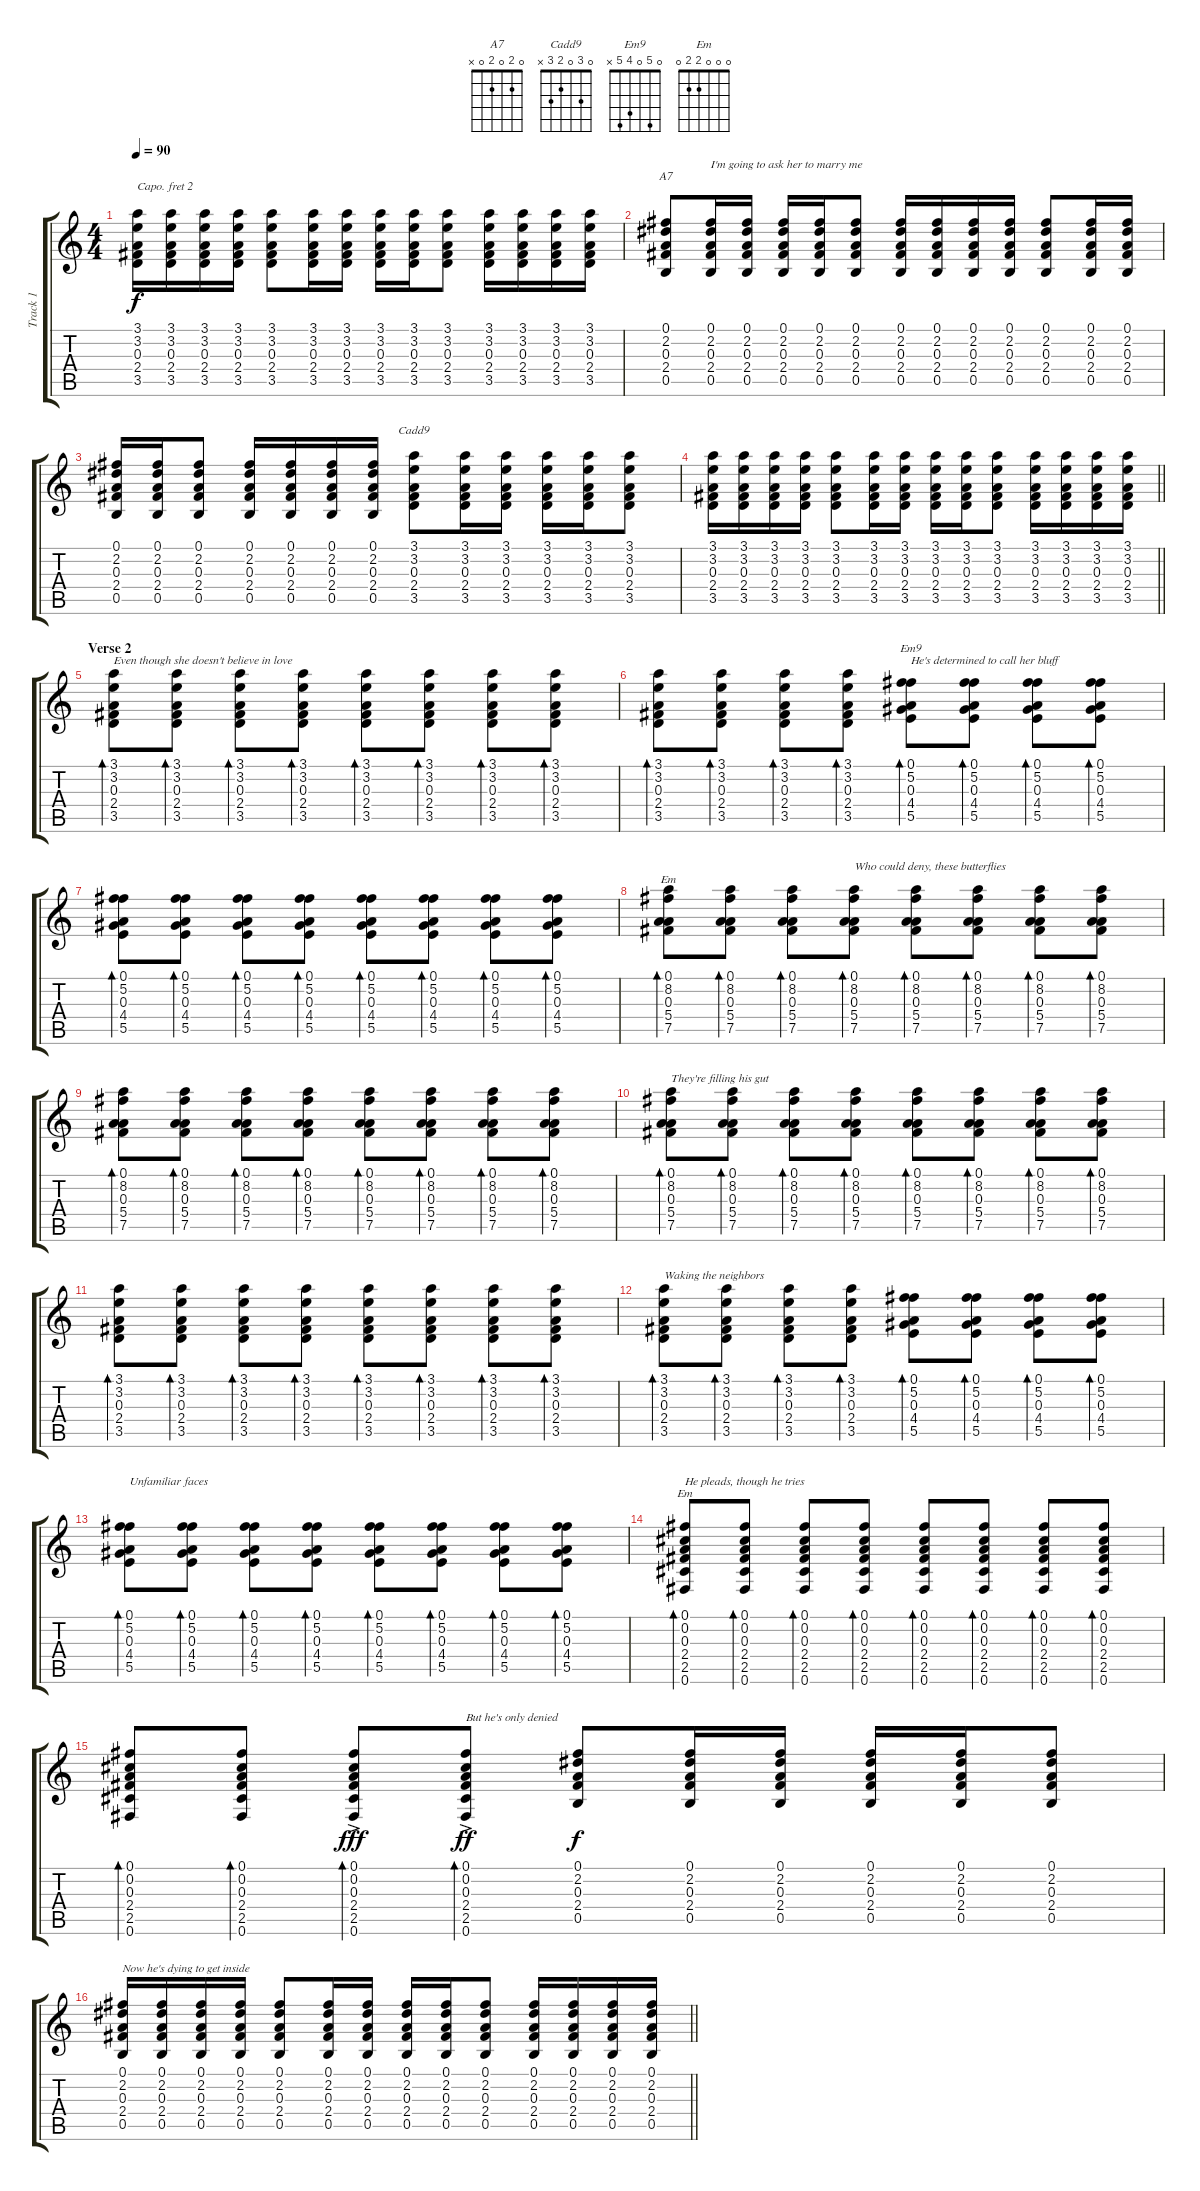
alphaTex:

\track ("Track 1" "Track 1") {instrument acousticguitarsteel}
\staff {score tabs}
\capo 2
\tuning (E4 B3 G3 D3 A2 E2) {hide}
\chord ("A7" 0 2 0 2 0 x)
\chord ("Cadd9" 0 3 0 2 3 x)
\chord ("Em9" 0 5 0 4 5 x)
\chord ("Em" 0 8 0 5 7 x) {firstfret 5}
\chord ("Em" 0 0 0 2 2 0)
\ts (4 4)
\tempo 90
\clef g2
\ks c
(3.1 3.2 0.3 2.4 3.5).16{dy f} (3.1 3.2 0.3 2.4 3.5).16 (3.1 3.2 0.3 2.4 3.5).16 (3.1 3.2 0.3 2.4 3.5).16 (3.1 3.2 0.3 2.4 3.5).8 (3.1 3.2 0.3 2.4 3.5).16 (3.1 3.2 0.3 2.4 3.5).16 (3.1 3.2 0.3 2.4 3.5).16 (3.1 3.2 0.3 2.4 3.5).16 (3.1 3.2 0.3 2.4 3.5).8 (3.1 3.2 0.3 2.4 3.5).16 (3.1 3.2 0.3 2.4 3.5).16 (3.1 3.2 0.3 2.4 3.5).16 (3.1 3.2 0.3 2.4 3.5).16 |
(0.1 2.2 0.3 2.4 0.5).8{ch "A7"} (0.1 2.2 0.3 2.4 0.5).16{txt "I'm going to ask her to marry me"} (0.1 2.2 0.3 2.4 0.5).16 (0.1 2.2 0.3 2.4 0.5).16 (0.1 2.2 0.3 2.4 0.5).16 (0.1 2.2 0.3 2.4 0.5).8 (0.1 2.2 0.3 2.4 0.5).16 (0.1 2.2 0.3 2.4 0.5).16 (0.1 2.2 0.3 2.4 0.5).16 (0.1 2.2 0.3 2.4 0.5).16 (0.1 2.2 0.3 2.4 0.5).8 (0.1 2.2 0.3 2.4 0.5).16 (0.1 2.2 0.3 2.4 0.5).16 |
(0.1 2.2 0.3 2.4 0.5).16 (0.1 2.2 0.3 2.4 0.5).16 (0.1 2.2 0.3 2.4 0.5).8 (0.1 2.2 0.3 2.4 0.5).16 (0.1 2.2 0.3 2.4 0.5).16 (0.1 2.2 0.3 2.4 0.5).16 (0.1 2.2 0.3 2.4 0.5).16 (3.1 3.2 0.3 2.4 3.5).8{ch "Cadd9"} (3.1 3.2 0.3 2.4 3.5).16 (3.1 3.2 0.3 2.4 3.5).16 (3.1 3.2 0.3 2.4 3.5).16 (3.1 3.2 0.3 2.4 3.5).16 (3.1 3.2 0.3 2.4 3.5).8 |
\barLineRight lightlight
(3.1 3.2 0.3 2.4 3.5).16 (3.1 3.2 0.3 2.4 3.5).16 (3.1 3.2 0.3 2.4 3.5).16 (3.1 3.2 0.3 2.4 3.5).16 (3.1 3.2 0.3 2.4 3.5).8 (3.1 3.2 0.3 2.4 3.5).16 (3.1 3.2 0.3 2.4 3.5).16 (3.1 3.2 0.3 2.4 3.5).16 (3.1 3.2 0.3 2.4 3.5).16 (3.1 3.2 0.3 2.4 3.5).8 (3.1 3.2 0.3 2.4 3.5).16 (3.1 3.2 0.3 2.4 3.5).16 (3.1 3.2 0.3 2.4 3.5).16 (3.1 3.2 0.3 2.4 3.5).16 |
\section ("" "Verse 2")
(3.1 3.2 0.3 2.4 3.5).8{bd 60 txt "Even though she doesn't believe in love"} (3.1 3.2 0.3 2.4 3.5).8{bd 60} (3.1 3.2 0.3 2.4 3.5).8{bd 60} (3.1 3.2 0.3 2.4 3.5).8{bd 60} (3.1 3.2 0.3 2.4 3.5).8{bd 60} (3.1 3.2 0.3 2.4 3.5).8{bd 60} (3.1 3.2 0.3 2.4 3.5).8{bd 60} (3.1 3.2 0.3 2.4 3.5).8{bd 60} |
(3.1 3.2 0.3 2.4 3.5).8{bd 60} (3.1 3.2 0.3 2.4 3.5).8{bd 60} (3.1 3.2 0.3 2.4 3.5).8{bd 60} (3.1 3.2 0.3 2.4 3.5).8{bd 60} (0.1 5.2 0.3 4.4 5.5).8{bd 60 ch "Em9" txt "He's determined to call her bluff"} (0.1 5.2 0.3 4.4 5.5).8{bd 60} (0.1 5.2 0.3 4.4 5.5).8{bd 60} (0.1 5.2 0.3 4.4 5.5).8{bd 60} |
(0.1 5.2 0.3 4.4 5.5).8{bd 60} (0.1 5.2 0.3 4.4 5.5).8{bd 60} (0.1 5.2 0.3 4.4 5.5).8{bd 60} (0.1 5.2 0.3 4.4 5.5).8{bd 60} (0.1 5.2 0.3 4.4 5.5).8{bd 60} (0.1 5.2 0.3 4.4 5.5).8{bd 60} (0.1 5.2 0.3 4.4 5.5).8{bd 60} (0.1 5.2 0.3 4.4 5.5).8{bd 60} |
(0.1 8.2 0.3 5.4 7.5).8{bd 60 ch "Em"} (0.1 8.2 0.3 5.4 7.5).8{bd 60} (0.1 8.2 0.3 5.4 7.5).8{bd 60} (0.1 8.2 0.3 5.4 7.5).8{bd 60 txt "Who could deny, these butterflies"} (0.1 8.2 0.3 5.4 7.5).8{bd 60} (0.1 8.2 0.3 5.4 7.5).8{bd 60} (0.1 8.2 0.3 5.4 7.5).8{bd 60} (0.1 8.2 0.3 5.4 7.5).8{bd 60} |
(0.1 8.2 0.3 5.4 7.5).8{bd 60} (0.1 8.2 0.3 5.4 7.5).8{bd 60} (0.1 8.2 0.3 5.4 7.5).8{bd 60} (0.1 8.2 0.3 5.4 7.5).8{bd 60} (0.1 8.2 0.3 5.4 7.5).8{bd 60} (0.1 8.2 0.3 5.4 7.5).8{bd 60} (0.1 8.2 0.3 5.4 7.5).8{bd 60} (0.1 8.2 0.3 5.4 7.5).8{bd 60} |
(0.1 8.2 0.3 5.4 7.5).8{bd 60 txt "They're filling his gut"} (0.1 8.2 0.3 5.4 7.5).8{bd 60} (0.1 8.2 0.3 5.4 7.5).8{bd 60} (0.1 8.2 0.3 5.4 7.5).8{bd 60} (0.1 8.2 0.3 5.4 7.5).8{bd 60} (0.1 8.2 0.3 5.4 7.5).8{bd 60} (0.1 8.2 0.3 5.4 7.5).8{bd 60} (0.1 8.2 0.3 5.4 7.5).8{bd 60} |
(3.1 3.2 0.3 2.4 3.5).8{bd 60} (3.1 3.2 0.3 2.4 3.5).8{bd 60} (3.1 3.2 0.3 2.4 3.5).8{bd 60} (3.1 3.2 0.3 2.4 3.5).8{bd 60} (3.1 3.2 0.3 2.4 3.5).8{bd 60} (3.1 3.2 0.3 2.4 3.5).8{bd 60} (3.1 3.2 0.3 2.4 3.5).8{bd 60} (3.1 3.2 0.3 2.4 3.5).8{bd 60} |
(3.1 3.2 0.3 2.4 3.5).8{bd 60 txt "Waking the neighbors"} (3.1 3.2 0.3 2.4 3.5).8{bd 60} (3.1 3.2 0.3 2.4 3.5).8{bd 60} (3.1 3.2 0.3 2.4 3.5).8{bd 60} (0.1 5.2 0.3 4.4 5.5).8{bd 60} (0.1 5.2 0.3 4.4 5.5).8{bd 60} (0.1 5.2 0.3 4.4 5.5).8{bd 60} (0.1 5.2 0.3 4.4 5.5).8{bd 60} |
(0.1 5.2 0.3 4.4 5.5).8{bd 60 txt "Unfamiliar faces"} (0.1 5.2 0.3 4.4 5.5).8{bd 60} (0.1 5.2 0.3 4.4 5.5).8{bd 60} (0.1 5.2 0.3 4.4 5.5).8{bd 60} (0.1 5.2 0.3 4.4 5.5).8{bd 60} (0.1 5.2 0.3 4.4 5.5).8{bd 60} (0.1 5.2 0.3 4.4 5.5).8{bd 60} (0.1 5.2 0.3 4.4 5.5).8{bd 60} |
(0.1 0.2 0.3 2.4 2.5 0.6).8{bd 60 ch "Em" txt "He pleads, though he tries"} (0.1 0.2 0.3 2.4 2.5 0.6).8{bd 60} (0.1 0.2 0.3 2.4 2.5 0.6).8{bd 60} (0.1 0.2 0.3 2.4 2.5 0.6).8{bd 60} (0.1 0.2 0.3 2.4 2.5 0.6).8{bd 60} (0.1 0.2 0.3 2.4 2.5 0.6).8{bd 60} (0.1 0.2 0.3 2.4 2.5 0.6).8{bd 60} (0.1 0.2 0.3 2.4 2.5 0.6).8{bd 60} |
(0.1 0.2 0.3 2.4 2.5 0.6).8{bd 60} (0.1 0.2 0.3 2.4 2.5 0.6).8{bd 60} (0.1{ac} 0.2{ac} 0.3{ac} 2.4{ac} 2.5{ac} 0.6{ac}).8{bd 60 dy fff} (0.1{ac} 0.2{ac} 0.3{ac} 2.4{ac} 2.5{ac} 0.6{ac}).8{bd 60 txt "But he's only denied" dy ff} (0.1 2.2 0.3 2.4 0.5).8{dy f} (0.1 2.2 0.3 2.4 0.5).16 (0.1 2.2 0.3 2.4 0.5).16 (0.1 2.2 0.3 2.4 0.5).16 (0.1 2.2 0.3 2.4 0.5).16 (0.1 2.2 0.3 2.4 0.5).8 |
\barLineRight lightlight
(0.1 2.2 0.3 2.4 0.5).16{txt "Now he's dying to get inside"} (0.1 2.2 0.3 2.4 0.5).16 (0.1 2.2 0.3 2.4 0.5).16 (0.1 2.2 0.3 2.4 0.5).16 (0.1 2.2 0.3 2.4 0.5).8 (0.1 2.2 0.3 2.4 0.5).16 (0.1 2.2 0.3 2.4 0.5).16 (0.1 2.2 0.3 2.4 0.5).16 (0.1 2.2 0.3 2.4 0.5).16 (0.1 2.2 0.3 2.4 0.5).8 (0.1 2.2 0.3 2.4 0.5).16 (0.1 2.2 0.3 2.4 0.5).16 (0.1 2.2 0.3 2.4 0.5).16 (0.1 2.2 0.3 2.4 0.5).16
